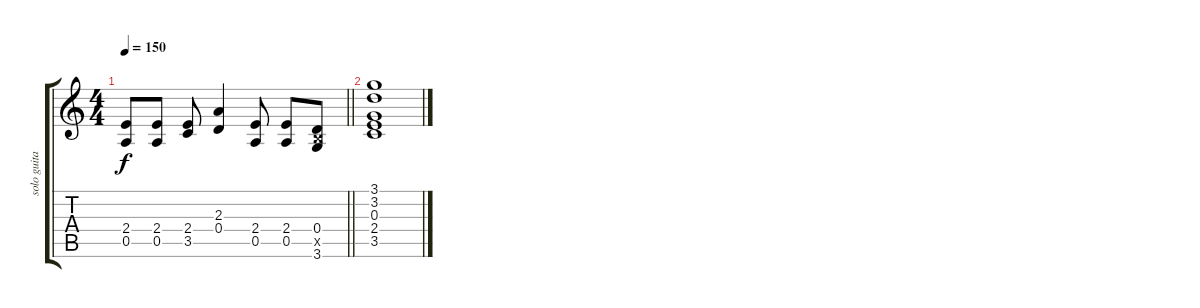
\track ("solo guitar" "solo guita") {instrument overdrivenguitar}
\staff {score tabs}
\tuning (E4 B3 G3 D3 A2 E2) {hide}
\ts (4 4)
\tempo 150
\clef g2
\barLineRight lightlight
\ks c
(2.4 0.5).8{dy f} (2.4 0.5).8 (2.4 3.5).8 (2.3 0.4).4 (2.4 0.5).8 (2.4 0.5).8 (0.4 2.5{x} 3.6).8 |
(3.1 3.2 0.3 2.4 3.5).1
